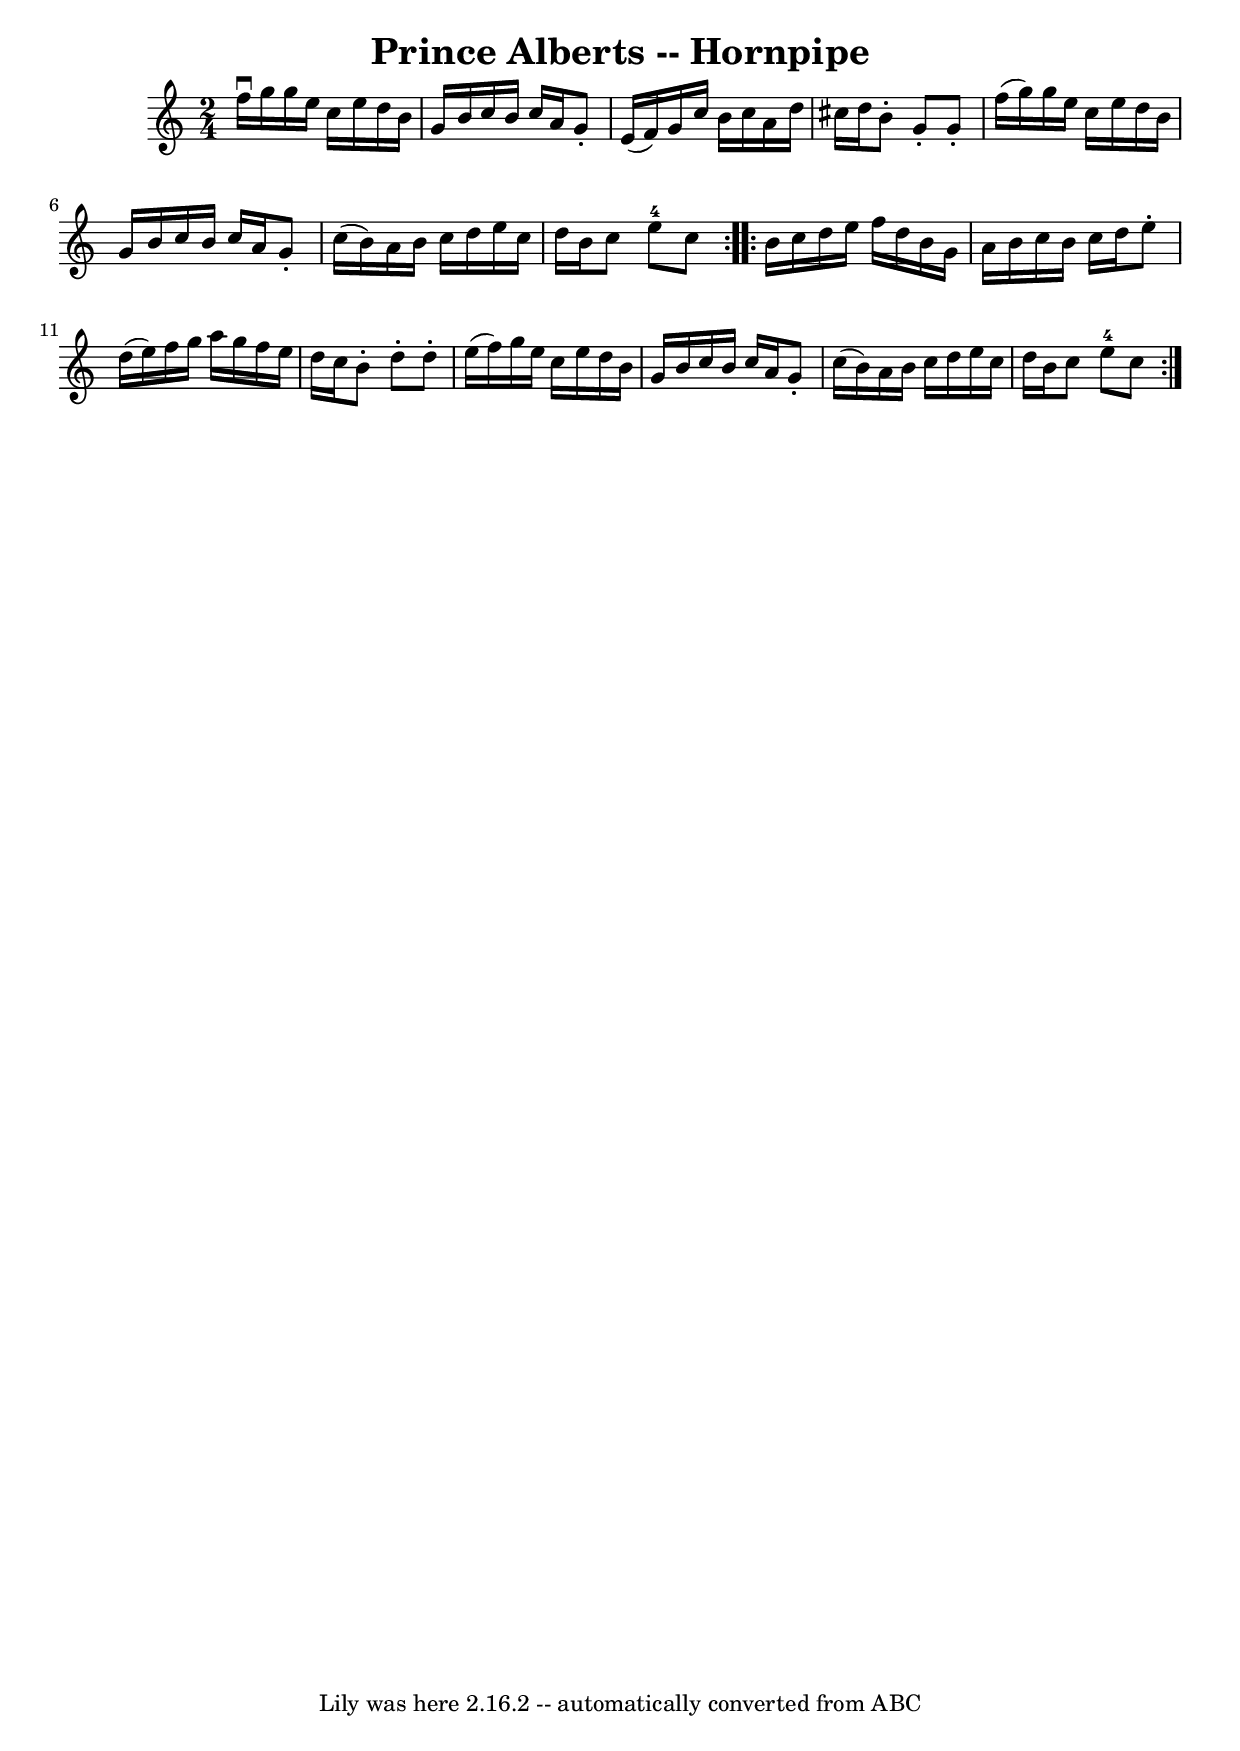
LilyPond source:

\version "2.16.2"
\include "Mammoth.ily"
\header {
  %% book = "Cole's 1000 Fiddle Tunes"
  crossRefNumber = "1"
  footnotes = ""
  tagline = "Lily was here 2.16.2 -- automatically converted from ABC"
  title = "Prince Alberts -- Hornpipe"

}
voicedefault =  {



  \repeat volta 2 {

    \time 2/4 
    \key c \major     f''16^\downbow g''16   |
    g''16 e''16         c''16 e''16 d''16 b'16 g'16 b'16   |
    c''16 b'16         c''16 a'16 g'8-. e'16 (f'16)  |
    g'16 c''16 b'16         c''16 a'16 d''16 cis''16 d''16   |
    b'8-. g'8-. g'8-.      f''16 (g''16)  |
    g''16 e''16 c''16 e''16 d''16         b'16 g'16 b'16   |
    c''16 b'16 c''16 a'16 g'8-.        c''16 (b'16)  |
    a'16 b'16 c''16 d''16 e''16 c''16       d''16 b'16   |
    c''8 e''8-4 c''8  
  }     
  \repeat volta 2 {
         b'16 c''16   |
    d''16 e''16 f''16 d''16 b'16 g'16         a'16 b'16   |
    c''16 b'16 c''16 d''16 e''8-. d''16 (     e''16)  |
    f''16 g''16 a''16 g''16 f''16 e''16         d''16 c''16   |
    b'8-. d''8-. d''8-. e''16 (f''16)  |
    g''16 e''16 c''16 e''16 d''16 b'16 g'16 b'16   |
    c''16 b'16 c''16 a'16 g'8-. c''16 (b'16)  |
    a'16 b'16 c''16 d''16 e''16 c''16 d''16 b'16   |
    c''8 e''8-4 c''8  
  }   

}

\score{
  <<

    \context Staff="default"
    {
      \voicedefault 
      
    }

  >>
  \layout {
    
  }
  \midi {
  }

}
